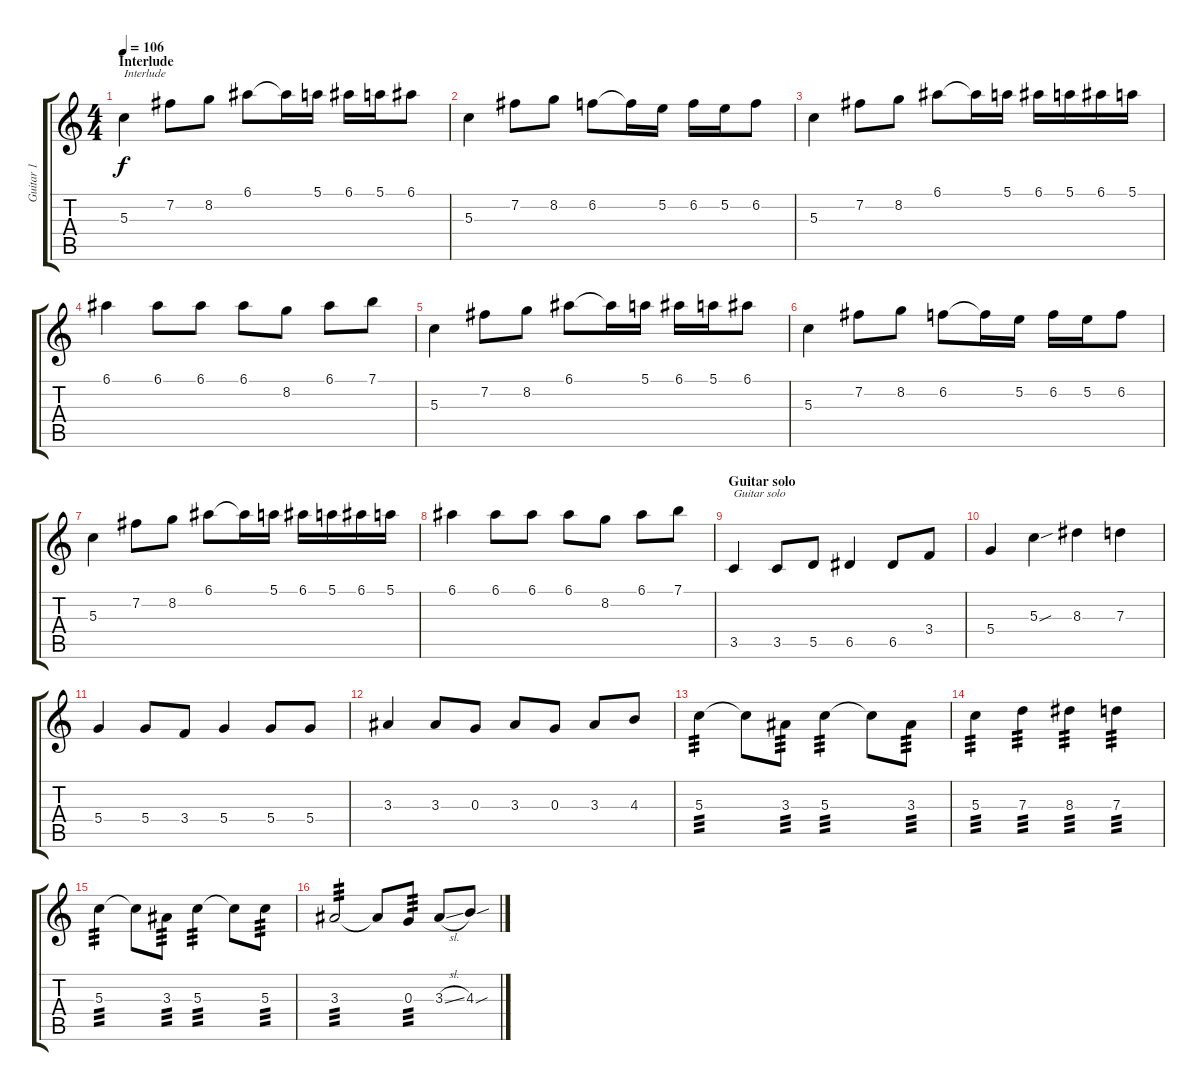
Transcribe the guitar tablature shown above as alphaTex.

\track ("Guitar 1" "Guitar 1") {instrument electricguitarclean}
\staff {score tabs}
\tuning (E4 B3 G3 D3 A2 E2) {hide}
\ts (4 4)
\section ("" "Interlude")
\tempo 106
\clef g2
\ks c
5.3.4{txt "Interlude" dy f volume 14 instrument electricguitarclean} 7.2.8 8.2.8 6.1.8 6.1{t}.16 5.1.16 6.1.16 5.1.16 6.1.8 |
5.3.4 7.2.8 8.2.8 6.2.8 6.2{t}.16 5.2.16 6.2.16 5.2.16 6.2.8 |
5.3.4 7.2.8 8.2.8 6.1.8 6.1{t}.16 5.1.16 6.1.16 5.1.16 6.1.16 5.1.16 |
6.1.4 6.1.8 6.1.8 6.1.8 8.2.8 6.1.8 7.1.8 |
5.3.4 7.2.8 8.2.8 6.1.8 6.1{t}.16 5.1.16 6.1.16 5.1.16 6.1.8 |
5.3.4 7.2.8 8.2.8 6.2.8 6.2{t}.16 5.2.16 6.2.16 5.2.16 6.2.8 |
5.3.4 7.2.8 8.2.8 6.1.8 6.1{t}.16 5.1.16 6.1.16 5.1.16 6.1.16 5.1.16 |
6.1.4 6.1.8 6.1.8 6.1.8 8.2.8 6.1.8 7.1.8 |
\section ("" "Guitar solo")
3.5.4{txt "Guitar solo"} 3.5.8 5.5.8 6.5.4 6.5.8 3.4.8 |
5.4.4 5.3{sou}.4 8.3.4 7.3.4 |
5.4.4 5.4.8 3.4.8 5.4.4 5.4.8 5.4.8 |
3.3.4 3.3.8 0.3.8 3.3.8 0.3.8 3.3.8 4.3.8 |
5.3.4{tp 3 instrument distortionguitar} 5.3{t}.8 3.3.8{tp 3} 5.3.4{tp 3} 5.3{t}.8 3.3.8{tp 3} |
5.3.4{tp 3} 7.3.4{tp 3} 8.3.4{tp 3} 7.3.4{tp 3} |
5.3.4{tp 3} 5.3{t}.8 3.3.8{tp 3} 5.3.4{tp 3} 5.3{t}.8 5.3.8{tp 3} |
3.3.2{tp 3} 3.3{t}.8 0.3.8{tp 3} 3.3{sl}.8 4.3{sou}.8
